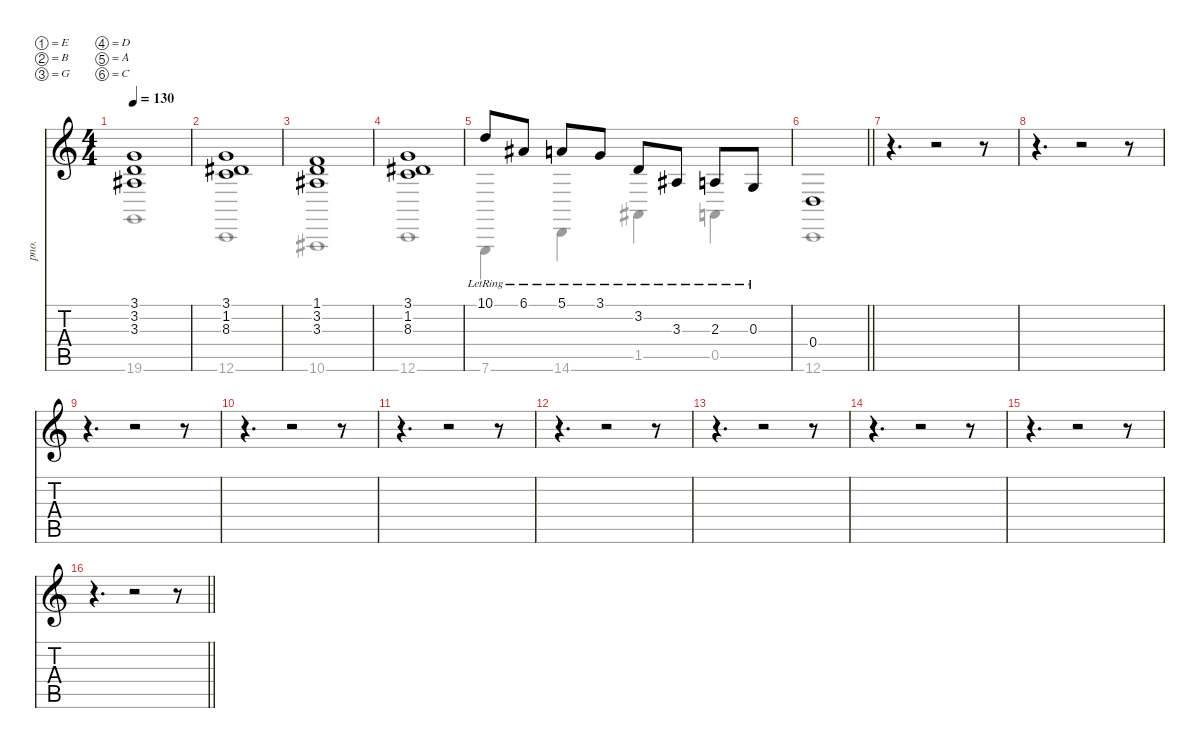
\defaultSystemsLayout 4
\hideDynamics
\bracketExtendMode nobrackets
\track ("Reney" "pno.") {mute instrument brightacousticpiano}
\staff {score tabs}
\tuning (E4 B3 G3 D3 A2 C1)
\voice
\ts (4 4)
\tempo 130
\clef g2
\ks c
(3.1 3.2 3.3{acc #}).1{dy f beam Up} |
(3.1 1.2 8.3{acc #}).1{beam Up} |
(1.1 3.2 3.3{acc #}).1{beam Up} |
(3.1 1.2 8.3{acc #}).1{beam Up} |
10.1{lr}.8{dy mf beam Up} 6.1{lr acc #}.8{beam Up} 5.1{lr}.8{beam Up} 3.1{lr}.8{dy mp beam Up} 3.2{lr}.8{beam Up} 3.3{lr acc #}.8{dy p beam Up} 2.3{lr}.8{beam Up} 0.3{lr}.8{beam Up} |
\barLineRight lightlight
0.4.1{dy pp beam Up} |
r.4{d beam Down} r.2{beam Down} r.8{beam Down} |
r.4{d beam Down} r.2{beam Down} r.8{beam Down} |
r.4{d beam Down} r.2{beam Down} r.8{beam Down} |
r.4{d beam Down} r.2{beam Down} r.8{beam Down} |
r.4{d beam Down} r.2{beam Down} r.8{beam Down} |
r.4{d beam Down} r.2{beam Down} r.8{beam Down} |
r.4{d beam Down} r.2{beam Down} r.8{beam Down} |
r.4{d beam Down} r.2{beam Down} r.8{beam Down} |
r.4{d beam Down} r.2{beam Down} r.8{beam Down} |
\barLineRight lightlight
r.4{d beam Down} r.2{beam Down} r.8{beam Down}
\voice
\clef g2
\ottava regular
\simile none
\ks c
19.6.1{dy f beam Down} |
12.6.1{beam Down} |
10.6{acc #}.1{beam Down} |
12.6.1{beam Down} |
7.6.4{dy mp beam Down} 14.6.4{beam Down} 1.5{acc #}.4{beam Down} 0.5.4{dy p beam Down} |
\barLineRight lightlight
12.6.1{dy pp beam Down} |
|
|
|
|
|
|
|
|
|
\barLineRight lightlight
